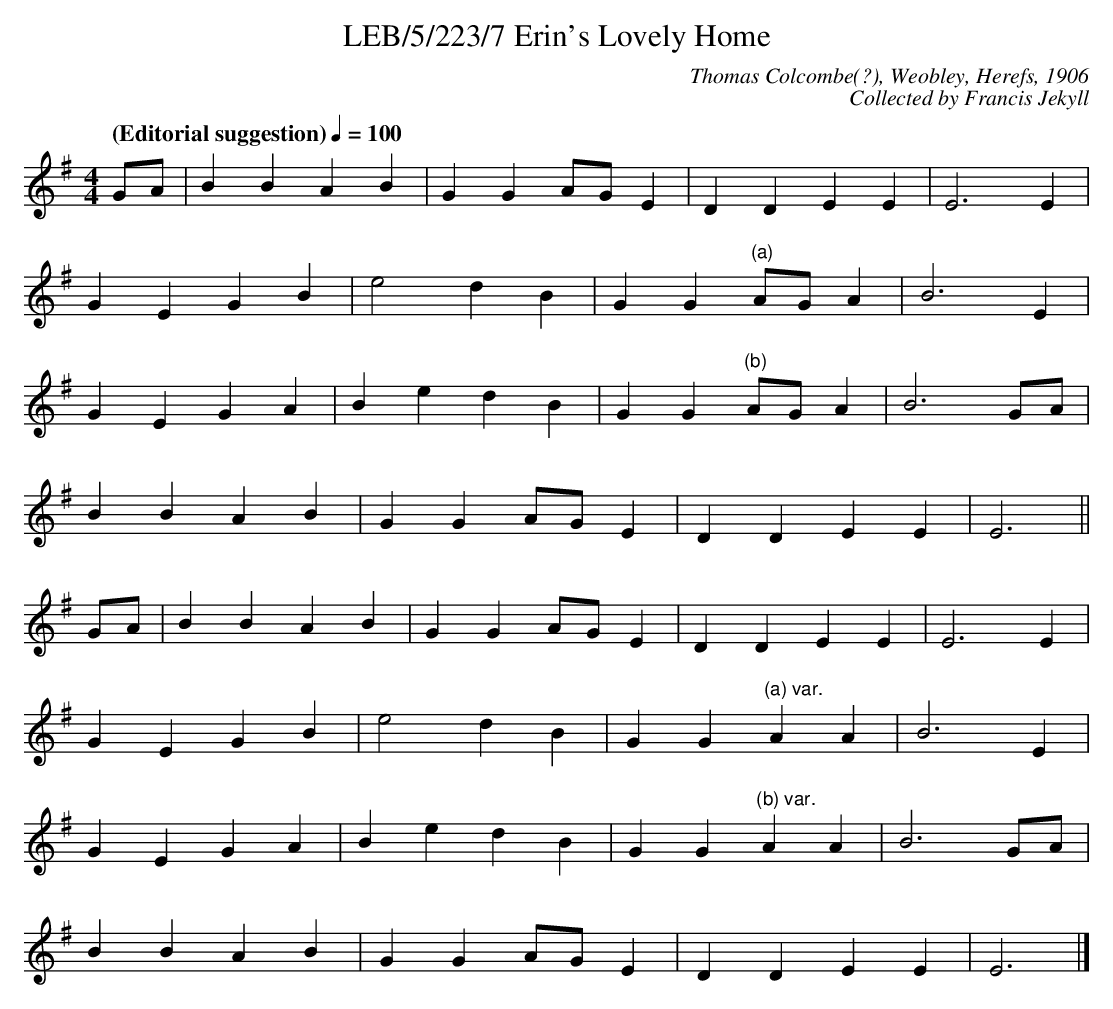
X:1
T:LEB/5/223/7 Erin's Lovely Home
C:Thomas Colcombe(?), Weobley, Herefs, 1906
C:Collected by Francis Jekyll
L:1/4
Q:"(Editorial suggestion)" 1/4=100
M:4/4
K:G
G/2A/2 | B B A B | G G A/2G/2 E | D D E E | E3 E |
G E G B | e2 d B | G G "^(a)"A/2G/2 A | B3 E |
G E G A | B e d B | G G "^(b)"A/2G/2 A | B3 G/2A/2 |
B B A B | G G A/2G/2 E | D D E E | E3 ||
G/2A/2 | B B A B | G G A/2G/2 E | D D E E | E3 E |
G E G B | e2 d B | G G "^(a) var."A A | B3 E |
G E G A | B e d B | G G "^(b) var."A A | B3 G/2A/2 |
B B A B | G G A/2G/2 E | D D E E | E3 |]
